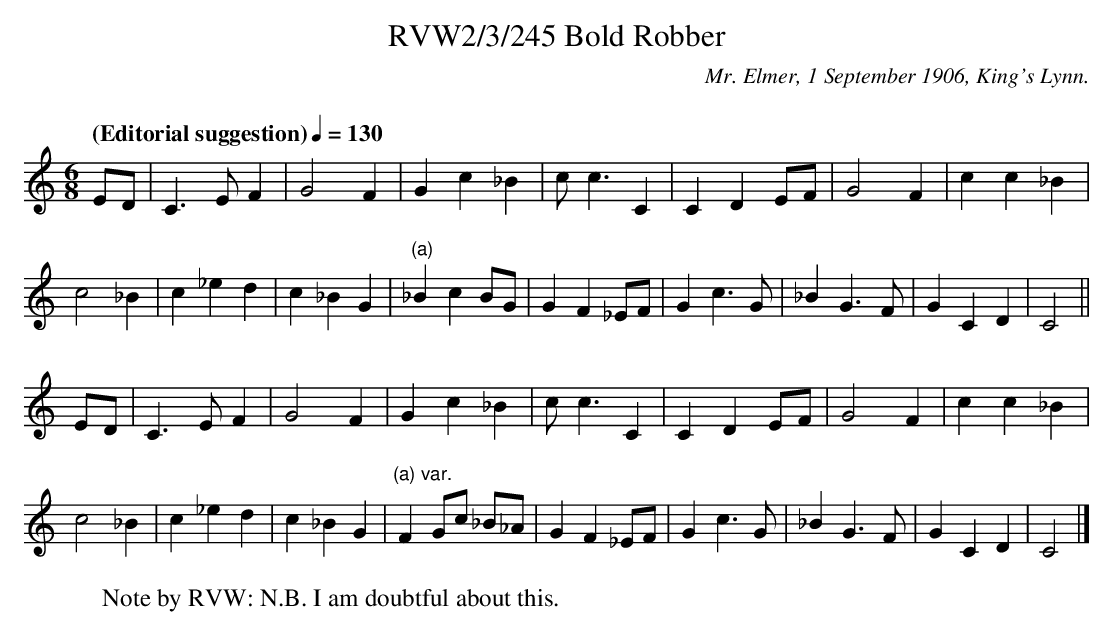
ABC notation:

X:1
T:RVW2/3/245 Bold Robber
C:Mr. Elmer, 1 September 1906, King's Lynn.
C:
L:1/8
Q: "(Editorial suggestion)" 1/4=130
M:6/8
K:C
ED|C3 E F2 | G4 F2 |G2 c2 _B2 | c c3 C2 | C2 D2 EF | G4 F2 | c2 c2 _B2 |$
c4 _B2 | c2 _e2 d2 |c2 _B2 G2 | "(a)"_B2 c2 BG | G2 F2 _EF |G2 c3 G | _B2 G3 F | G2 C2 D2 | C4 ||$
ED|C3 E F2 | G4 F2 |G2 c2 _B2 | c c3 C2 | C2 D2 EF | G4 F2 | c2 c2 _B2 |$
c4 _B2 | c2 _e2 d2 |c2 _B2 G2 | "(a) var."F2 Gc _B_A | G2 F2 _EF |G2 c3 G | _B2 G3 F | G2 C2 D2 | C4 |]$
W: Note by RVW: N.B. I am doubtful about this.
